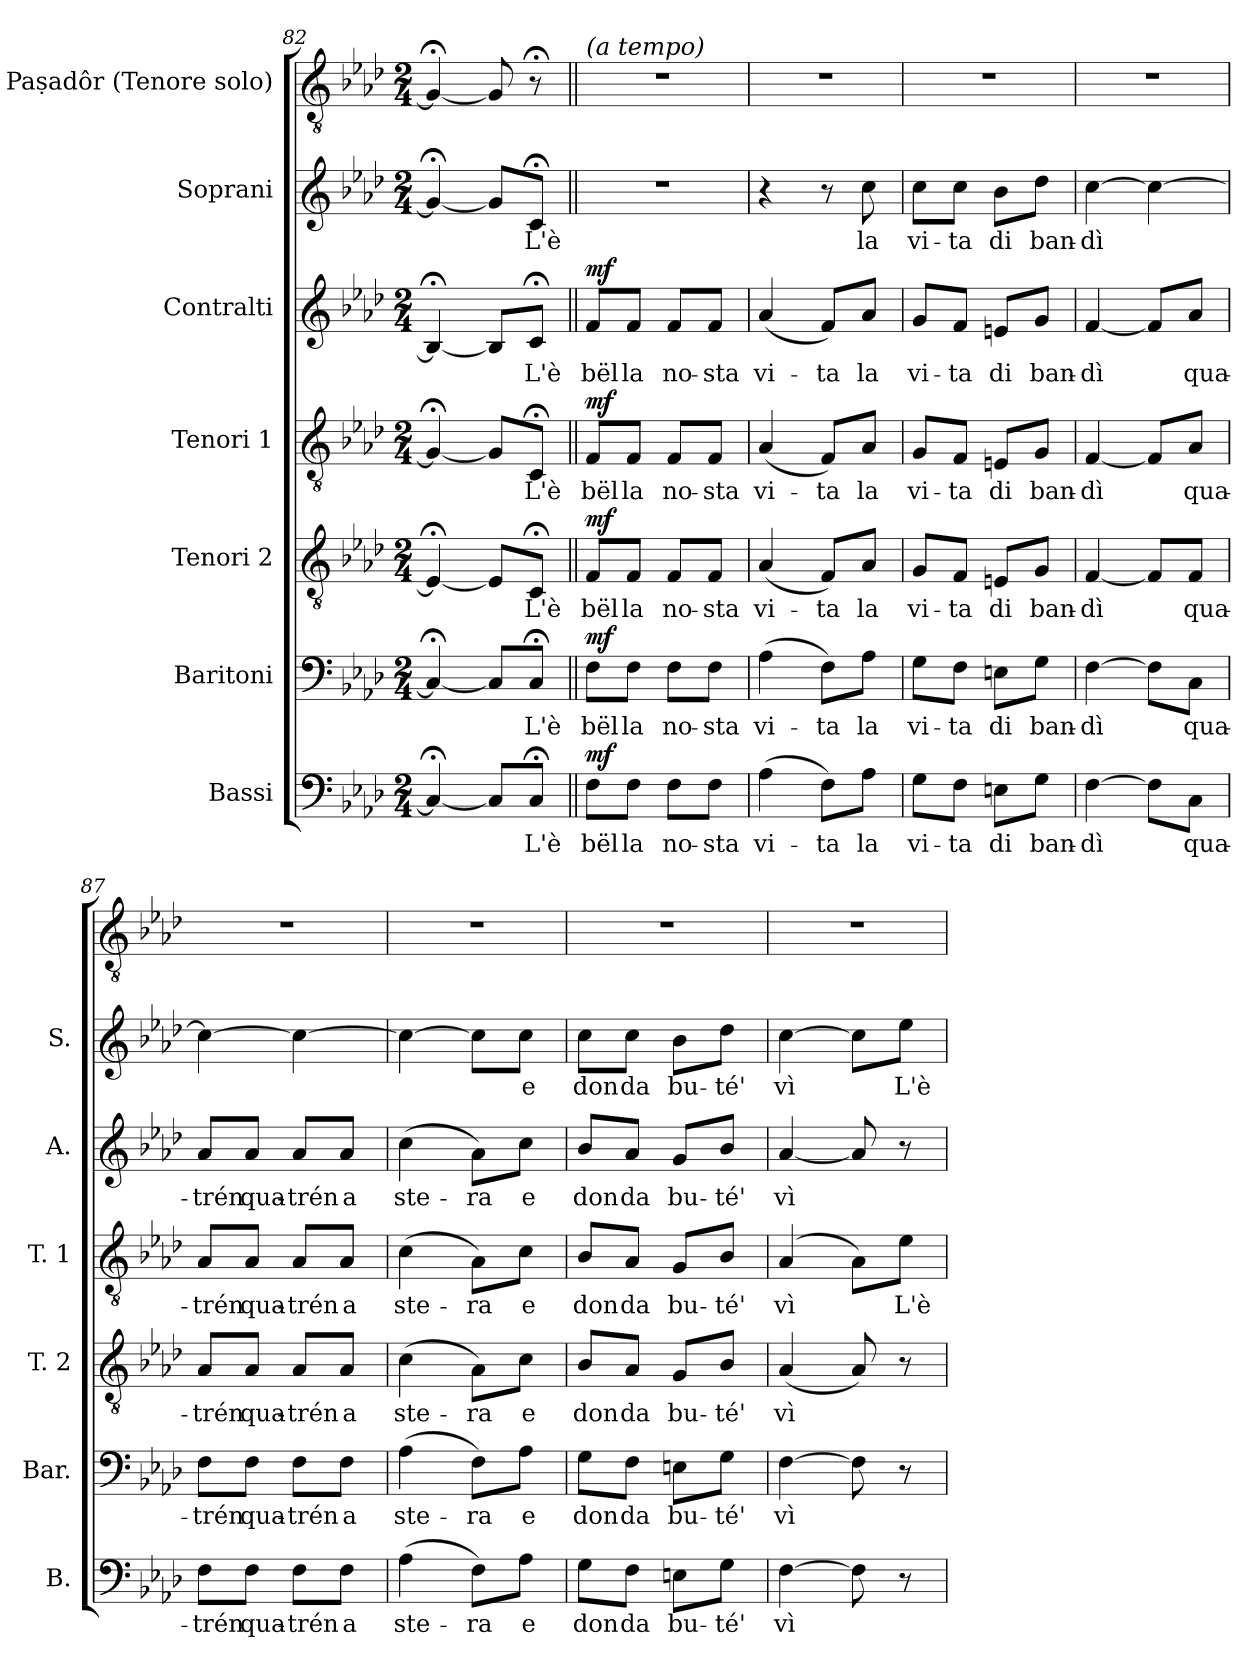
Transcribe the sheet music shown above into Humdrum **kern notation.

**kern	**text	**dynam	**kern	**text	**dynam	**kern	**text	**dynam	**kern	**text	**dynam	**kern	**text	**dynam	**kern	**text	**kern
*part7	*part7	*part7	*part6	*part6	*part6	*part5	*part5	*part5	*part4	*part4	*part4	*part3	*part3	*part3	*part2	*part2	*part1
*staff7	*staff7	*staff7	*staff6	*staff6	*staff6	*staff5	*staff5	*staff5	*staff4	*staff4	*staff4	*staff3	*staff3	*staff3	*staff2	*staff2	*staff1
*I"Bassi	*	*	*I"Baritoni	*	*	*I"Tenori 2	*	*	*I"Tenori 1	*	*	*I"Contralti	*	*	*I"Soprani	*	*I"E' Paṣadôr (Tenore solo)
*I'B.	*	*	*I'Bar.	*	*	*I'T. 2	*	*	*I'T. 1	*	*	*I'A.	*	*	*I'S.	*	*
*clefF4	*	*	*clefF4	*	*	*clefGv2	*	*	*clefGv2	*	*	*clefG2	*	*	*clefG2	*	*clefGv2
*k[b-e-a-d-]	*	*	*k[b-e-a-d-]	*	*	*k[b-e-a-d-]	*	*	*k[b-e-a-d-]	*	*	*k[b-e-a-d-]	*	*	*k[b-e-a-d-]	*	*k[b-e-a-d-]
*M2/4	*	*	*M2/4	*	*	*M2/4	*	*	*M2/4	*	*	*M2/4	*	*	*M2/4	*	*M2/4
=82	=82	=82	=82	=82	=82	=82	=82	=82	=82	=82	=82	=82	=82	=82	=82	=82	=82
4C;</_	.	.	4C;</_	.	.	4E;</_	.	.	4G;</_	.	.	4B-;</_	.	.	4g;</_	.	4G;</_
8C/L]	.	.	8C/L]	.	.	8E/L]	.	.	8G/L]	.	.	8B-/L]	.	.	8g/L]	.	8G/]
!	!LO:LY:b	!	!	!LO:LY:b	!	!	!LO:LY:b	!	!	!LO:LY:b	!	!	!LO:LY:b	!	!	!LO:LY:b	!
8C;</J	L'è	.	8C;</J	L'è	.	8C;</J	L'è	.	8C;</J	L'è	.	8c;</J	L'è	.	8c;</J	L'è	8r;<
=83||	=83||	=83||	=83||	=83||	=83||	=83||	=83||	=83||	=83||	=83||	=83||	=83||	=83||	=83||	=83||	=83||	=83||
!	!	!	!	!	!	!	!	!	!	!	!	!	!	!	!	!	!LO:TX:a:i:t=(a tempo)
!	!LO:LY:b	!LO:DY:a	!	!LO:LY:b	!LO:DY:a	!	!LO:LY:b	!LO:DY:a	!	!LO:LY:b	!LO:DY:a	!	!LO:LY:b	!LO:DY:a	!	!	!
8F\L	bël	mf	8F\L	bël	mf	8F/L	bël	mf	8F/L	bël	mf	8f/L	bël	mf	2r	.	2r
!	!LO:LY:b	!	!	!LO:LY:b	!	!	!LO:LY:b	!	!	!LO:LY:b	!	!	!LO:LY:b	!	!	!	!
8F\J	la	.	8F\J	la	.	8F/J	la	.	8F/J	la	.	8f/J	la	.	.	.	.
!	!LO:LY:b	!	!	!LO:LY:b	!	!	!LO:LY:b	!	!	!LO:LY:b	!	!	!LO:LY:b	!	!	!	!
8F\L	no-	.	8F\L	no-	.	8F/L	no-	.	8F/L	no-	.	8f/L	no-	.	.	.	.
!	!LO:LY:b	!	!	!LO:LY:b	!	!	!LO:LY:b	!	!	!LO:LY:b	!	!	!LO:LY:b	!	!	!	!
8F\J	-sta	.	8F\J	-sta	.	8F/J	-sta	.	8F/J	-sta	.	8f/J	-sta	.	.	.	.
=84	=84	=84	=84	=84	=84	=84	=84	=84	=84	=84	=84	=84	=84	=84	=84	=84	=84
!	!LO:LY:b	!	!	!LO:LY:b	!	!	!LO:LY:b	!	!	!LO:LY:b	!	!	!LO:LY:b	!	!	!	!
(>4A-\	vi-	.	(>4A-\	vi-	.	(<4A-/	vi-	.	(<4A-/	vi-	.	(<4a-/	vi-	.	4r	.	2r
!	!LO:LY:b	!	!	!LO:LY:b	!	!	!LO:LY:b	!	!	!LO:LY:b	!	!	!LO:LY:b	!	!	!	!
8F\L)	-ta	.	8F\L)	-ta	.	8F/L)	-ta	.	8F/L)	-ta	.	8f/L)	-ta	.	8r	.	.
!	!LO:LY:b	!	!	!LO:LY:b	!	!	!LO:LY:b	!	!	!LO:LY:b	!	!	!LO:LY:b	!	!	!LO:LY:b	!
8A-\J	la	.	8A-\J	la	.	8A-/J	la	.	8A-/J	la	.	8a-/J	la	.	8cc\	la	.
=85	=85	=85	=85	=85	=85	=85	=85	=85	=85	=85	=85	=85	=85	=85	=85	=85	=85
!	!LO:LY:b	!	!	!LO:LY:b	!	!	!LO:LY:b	!	!	!LO:LY:b	!	!	!LO:LY:b	!	!	!LO:LY:b	!
8G\L	vi-	.	8G\L	vi-	.	8G/L	vi-	.	8G/L	vi-	.	8g/L	vi-	.	8cc\L	vi-	2r
!	!LO:LY:b	!	!	!LO:LY:b	!	!	!LO:LY:b	!	!	!LO:LY:b	!	!	!LO:LY:b	!	!	!LO:LY:b	!
8F\J	-ta	.	8F\J	-ta	.	8F/J	-ta	.	8F/J	-ta	.	8f/J	-ta	.	8cc\J	-ta	.
!	!LO:LY:b	!	!	!LO:LY:b	!	!	!LO:LY:b	!	!	!LO:LY:b	!	!	!LO:LY:b	!	!	!LO:LY:b	!
8En\L	di	.	8En\L	di	.	8En/L	di	.	8En/L	di	.	8en/L	di	.	8b-\L	di	.
!	!LO:LY:b	!	!	!LO:LY:b	!	!	!LO:LY:b	!	!	!LO:LY:b	!	!	!LO:LY:b	!	!	!LO:LY:b	!
8G\J	ban-	.	8G\J	ban-	.	8G/J	ban-	.	8G/J	ban-	.	8g/J	ban-	.	8dd-\J	ban-	.
=86	=86	=86	=86	=86	=86	=86	=86	=86	=86	=86	=86	=86	=86	=86	=86	=86	=86
!	!LO:LY:b	!	!	!LO:LY:b	!	!	!LO:LY:b	!	!	!LO:LY:b	!	!	!LO:LY:b	!	!	!LO:LY:b	!
[4F\	-dì	.	[4F\	-dì	.	[4F/	-dì	.	[4F/	-dì	.	[4f/	-dì	.	[4cc\	-dì	2r
8F\L]	.	.	8F\L]	.	.	8F/L]	.	.	8F/L]	.	.	8f/L]	.	.	4cc\_	.	.
!	!LO:LY:b	!	!	!LO:LY:b	!	!	!LO:LY:b	!	!	!LO:LY:b	!	!	!LO:LY:b	!	!	!	!
8C\J	qua-	.	8C\J	qua-	.	8F/J	qua-	.	8A-/J	qua-	.	8a-/J	qua-	.	.	.	.
!!LO:LB:g=z
=87	=87	=87	=87	=87	=87	=87	=87	=87	=87	=87	=87	=87	=87	=87	=87	=87	=87
!	!LO:LY:b	!	!	!LO:LY:b	!	!	!LO:LY:b	!	!	!LO:LY:b	!	!	!LO:LY:b	!	!	!	!
8F\L	-trén	.	8F\L	-trén	.	8A-/L	-trén	.	8A-/L	-trén	.	8a-/L	-trén	.	4cc\_	.	2r
!	!LO:LY:b	!	!	!LO:LY:b	!	!	!LO:LY:b	!	!	!LO:LY:b	!	!	!LO:LY:b	!	!	!	!
8F\J	qua-	.	8F\J	qua-	.	8A-/J	qua-	.	8A-/J	qua-	.	8a-/J	qua-	.	.	.	.
!	!LO:LY:b	!	!	!LO:LY:b	!	!	!LO:LY:b	!	!	!LO:LY:b	!	!	!LO:LY:b	!	!	!	!
8F\L	-trén	.	8F\L	-trén	.	8A-/L	-trén	.	8A-/L	-trén	.	8a-/L	-trén	.	4cc\_	.	.
!	!LO:LY:b	!	!	!LO:LY:b	!	!	!LO:LY:b	!	!	!LO:LY:b	!	!	!LO:LY:b	!	!	!	!
8F\J	a	.	8F\J	a	.	8A-/J	a	.	8A-/J	a	.	8a-/J	a	.	.	.	.
=88	=88	=88	=88	=88	=88	=88	=88	=88	=88	=88	=88	=88	=88	=88	=88	=88	=88
!	!LO:LY:b	!	!	!LO:LY:b	!	!	!LO:LY:b	!	!	!LO:LY:b	!	!	!LO:LY:b	!	!	!	!
(>4A-\	ste-	.	(>4A-\	ste-	.	(>4c\	ste-	.	(>4c\	ste-	.	(>4cc\	ste-	.	4cc\_	.	2r
!	!LO:LY:b	!	!	!LO:LY:b	!	!	!LO:LY:b	!	!	!LO:LY:b	!	!	!LO:LY:b	!	!	!	!
8F\L)	-ra	.	8F\L)	-ra	.	8A-\L)	-ra	.	8A-\L)	-ra	.	8a-\L)	-ra	.	8cc\L]	.	.
!	!LO:LY:b	!	!	!LO:LY:b	!	!	!LO:LY:b	!	!	!LO:LY:b	!	!	!LO:LY:b	!	!	!LO:LY:b	!
8A-\J	e	.	8A-\J	e	.	8c\J	e	.	8c\J	e	.	8cc\J	e	.	8cc\J	e	.
=89	=89	=89	=89	=89	=89	=89	=89	=89	=89	=89	=89	=89	=89	=89	=89	=89	=89
!	!LO:LY:b	!	!	!LO:LY:b	!	!	!LO:LY:b	!	!	!LO:LY:b	!	!	!LO:LY:b	!	!	!LO:LY:b	!
8G\L	don	.	8G\L	don	.	8B-/L	don	.	8B-/L	don	.	8b-/L	don	.	8cc\L	don	2r
!	!LO:LY:b	!	!	!LO:LY:b	!	!	!LO:LY:b	!	!	!LO:LY:b	!	!	!LO:LY:b	!	!	!LO:LY:b	!
8F\J	da	.	8F\J	da	.	8A-/J	da	.	8A-/J	da	.	8a-/J	da	.	8cc\J	da	.
!	!LO:LY:b	!	!	!LO:LY:b	!	!	!LO:LY:b	!	!	!LO:LY:b	!	!	!LO:LY:b	!	!	!LO:LY:b	!
8En\L	bu-	.	8En\L	bu-	.	8G/L	bu-	.	8G/L	bu-	.	8g/L	bu-	.	8b-\L	bu-	.
!	!LO:LY:b	!	!	!LO:LY:b	!	!	!LO:LY:b	!	!	!LO:LY:b	!	!	!LO:LY:b	!	!	!LO:LY:b	!
8G\J	-té'	.	8G\J	-té'	.	8B-/J	-té'	.	8B-/J	-té'	.	8b-/J	-té'	.	8dd-\J	-té'	.
=90	=90	=90	=90	=90	=90	=90	=90	=90	=90	=90	=90	=90	=90	=90	=90	=90	=90
!	!LO:LY:b	!	!	!LO:LY:b	!	!	!LO:LY:b	!	!	!LO:LY:b	!	!	!LO:LY:b	!	!	!LO:LY:b	!
[4F\	vì	.	[4F\	vì	.	(<4A-/	vì	.	(<4A-/	vì	.	[4a-/	vì	.	[4cc\	vì	2r
8F\]	.	.	8F\]	.	.	8A-/)	.	.	8A-\L)	.	.	8a-/]	.	.	8cc\L]	.	.
!	!	!	!	!	!	!	!	!	!	!LO:LY:b	!	!	!	!	!	!LO:LY:b	!
8r	.	.	8r	.	.	8r	.	.	8e-\J	L'è	.	8r	.	.	8ee-\J	L'è	.
=	=	=	=	=	=	=	=	=	=	=	=	=	=	=	=	=	=
*-	*-	*-	*-	*-	*-	*-	*-	*-	*-	*-	*-	*-	*-	*-	*-	*-	*-
